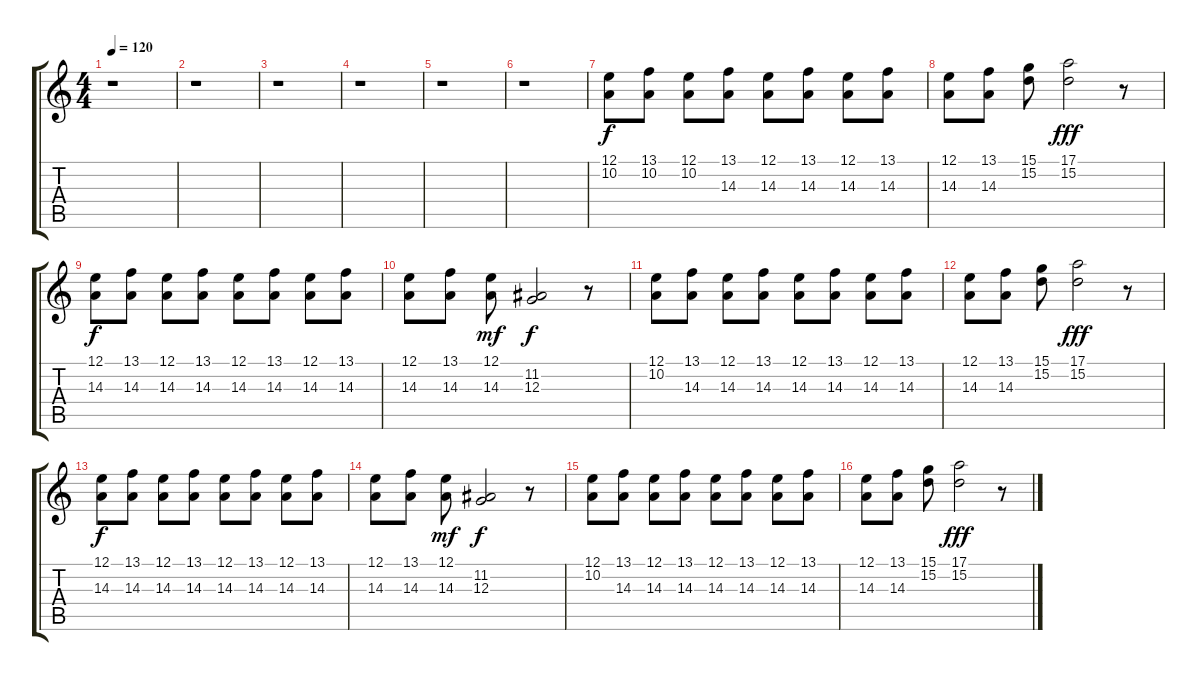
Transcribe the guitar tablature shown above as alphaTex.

\track "" {instrument fx7echoes}
\staff {score tabs}
\tuning (E4 B3 G3 D3 A2 E2) {hide}
\ts (4 4)
\tempo 120
\clef g2
\ks c
r.1{dy f} |
r.1 |
r.1 |
r.1 |
r.1 |
r.1 |
(12.1 10.2).8{volume 10 balance 8} (13.1 10.2).8 (12.1 10.2).8 (13.1 14.3).8 (12.1 14.3).8 (13.1 14.3).8 (12.1 14.3).8 (13.1 14.3).8 |
(12.1 14.3).8 (13.1 14.3).8 (15.1 15.2).8 (17.1 15.2).2{dy fff} r.8 |
(12.1 14.3).8{dy f} (13.1 14.3).8 (12.1 14.3).8 (13.1 14.3).8 (12.1 14.3).8 (13.1 14.3).8 (12.1 14.3).8 (13.1 14.3).8 |
(12.1 14.3).8 (13.1 14.3).8 (12.1 14.3).8{dy mf} (11.2 12.3).2{dy f} r.8 |
(12.1 10.2).8 (13.1 14.3).8 (12.1 14.3).8 (13.1 14.3).8 (12.1 14.3).8 (13.1 14.3).8 (12.1 14.3).8 (13.1 14.3).8 |
(12.1 14.3).8 (13.1 14.3).8 (15.1 15.2).8 (17.1 15.2).2{dy fff} r.8 |
(12.1 14.3).8{dy f} (13.1 14.3).8 (12.1 14.3).8 (13.1 14.3).8 (12.1 14.3).8 (13.1 14.3).8 (12.1 14.3).8 (13.1 14.3).8 |
(12.1 14.3).8 (13.1 14.3).8 (12.1 14.3).8{dy mf} (11.2 12.3).2{dy f} r.8 |
(12.1 10.2).8 (13.1 14.3).8 (12.1 14.3).8 (13.1 14.3).8 (12.1 14.3).8 (13.1 14.3).8 (12.1 14.3).8 (13.1 14.3).8 |
(12.1 14.3).8 (13.1 14.3).8 (15.1 15.2).8 (17.1 15.2).2{dy fff} r.8
